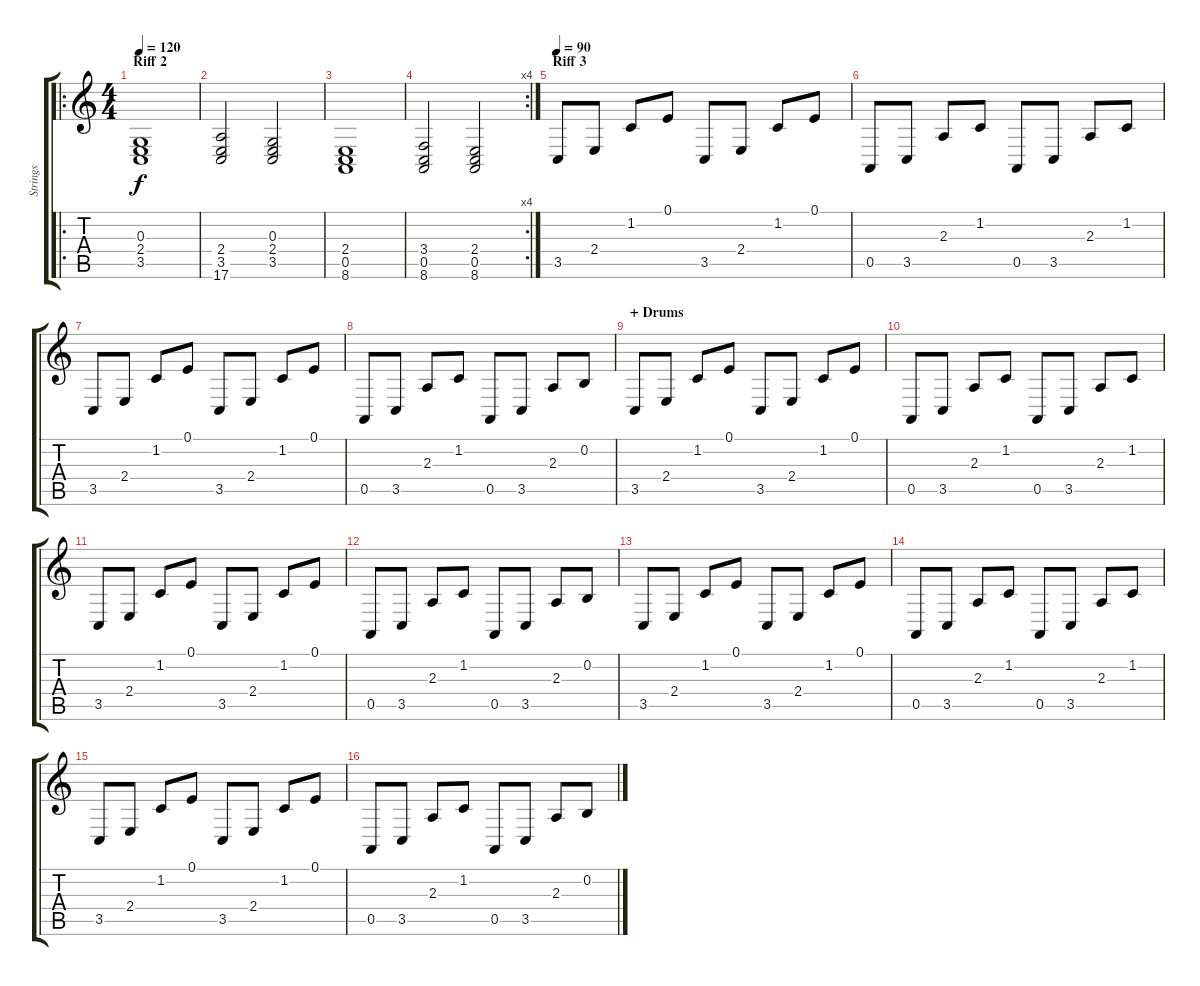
\track ("Strings" "Strings") {instrument stringensemble1}
\staff {score tabs}
\tuning (E4 B3 G3 D3 A2 E2) {hide}
\ro
\ts (4 4)
\section ("" "Riff 2")
\tempo 120
\clef g2
\ks c
(0.3 2.4 3.5).1{dy f} |
(2.4 3.5 17.6).2 (0.3 2.4 3.5).2 |
(2.4 0.5 8.6).1 |
\rc 4
(3.4 0.5 8.6).2 (2.4 0.5 8.6).2 |
\section ("" "Riff 3")
\tempo 90
3.5.8{instrument acousticgrandpiano} 2.4.8 1.2.8 0.1.8 3.5.8 2.4.8 1.2.8 0.1.8 |
0.5.8 3.5.8 2.3.8 1.2.8 0.5.8 3.5.8 2.3.8 1.2.8 |
3.5.8 2.4.8 1.2.8 0.1.8 3.5.8 2.4.8 1.2.8 0.1.8 |
0.5.8 3.5.8 2.3.8 1.2.8 0.5.8 3.5.8 2.3.8 0.2.8 |
\section ("" "+ Drums")
3.5.8 2.4.8 1.2.8 0.1.8 3.5.8 2.4.8 1.2.8 0.1.8 |
0.5.8 3.5.8 2.3.8 1.2.8 0.5.8 3.5.8 2.3.8 1.2.8 |
3.5.8 2.4.8 1.2.8 0.1.8 3.5.8 2.4.8 1.2.8 0.1.8 |
0.5.8 3.5.8 2.3.8 1.2.8 0.5.8 3.5.8 2.3.8 0.2.8 |
3.5.8 2.4.8 1.2.8 0.1.8 3.5.8 2.4.8 1.2.8 0.1.8 |
0.5.8 3.5.8 2.3.8 1.2.8 0.5.8 3.5.8 2.3.8 1.2.8 |
3.5.8 2.4.8 1.2.8 0.1.8 3.5.8 2.4.8 1.2.8 0.1.8 |
0.5.8 3.5.8 2.3.8 1.2.8 0.5.8 3.5.8 2.3.8 0.2.8
